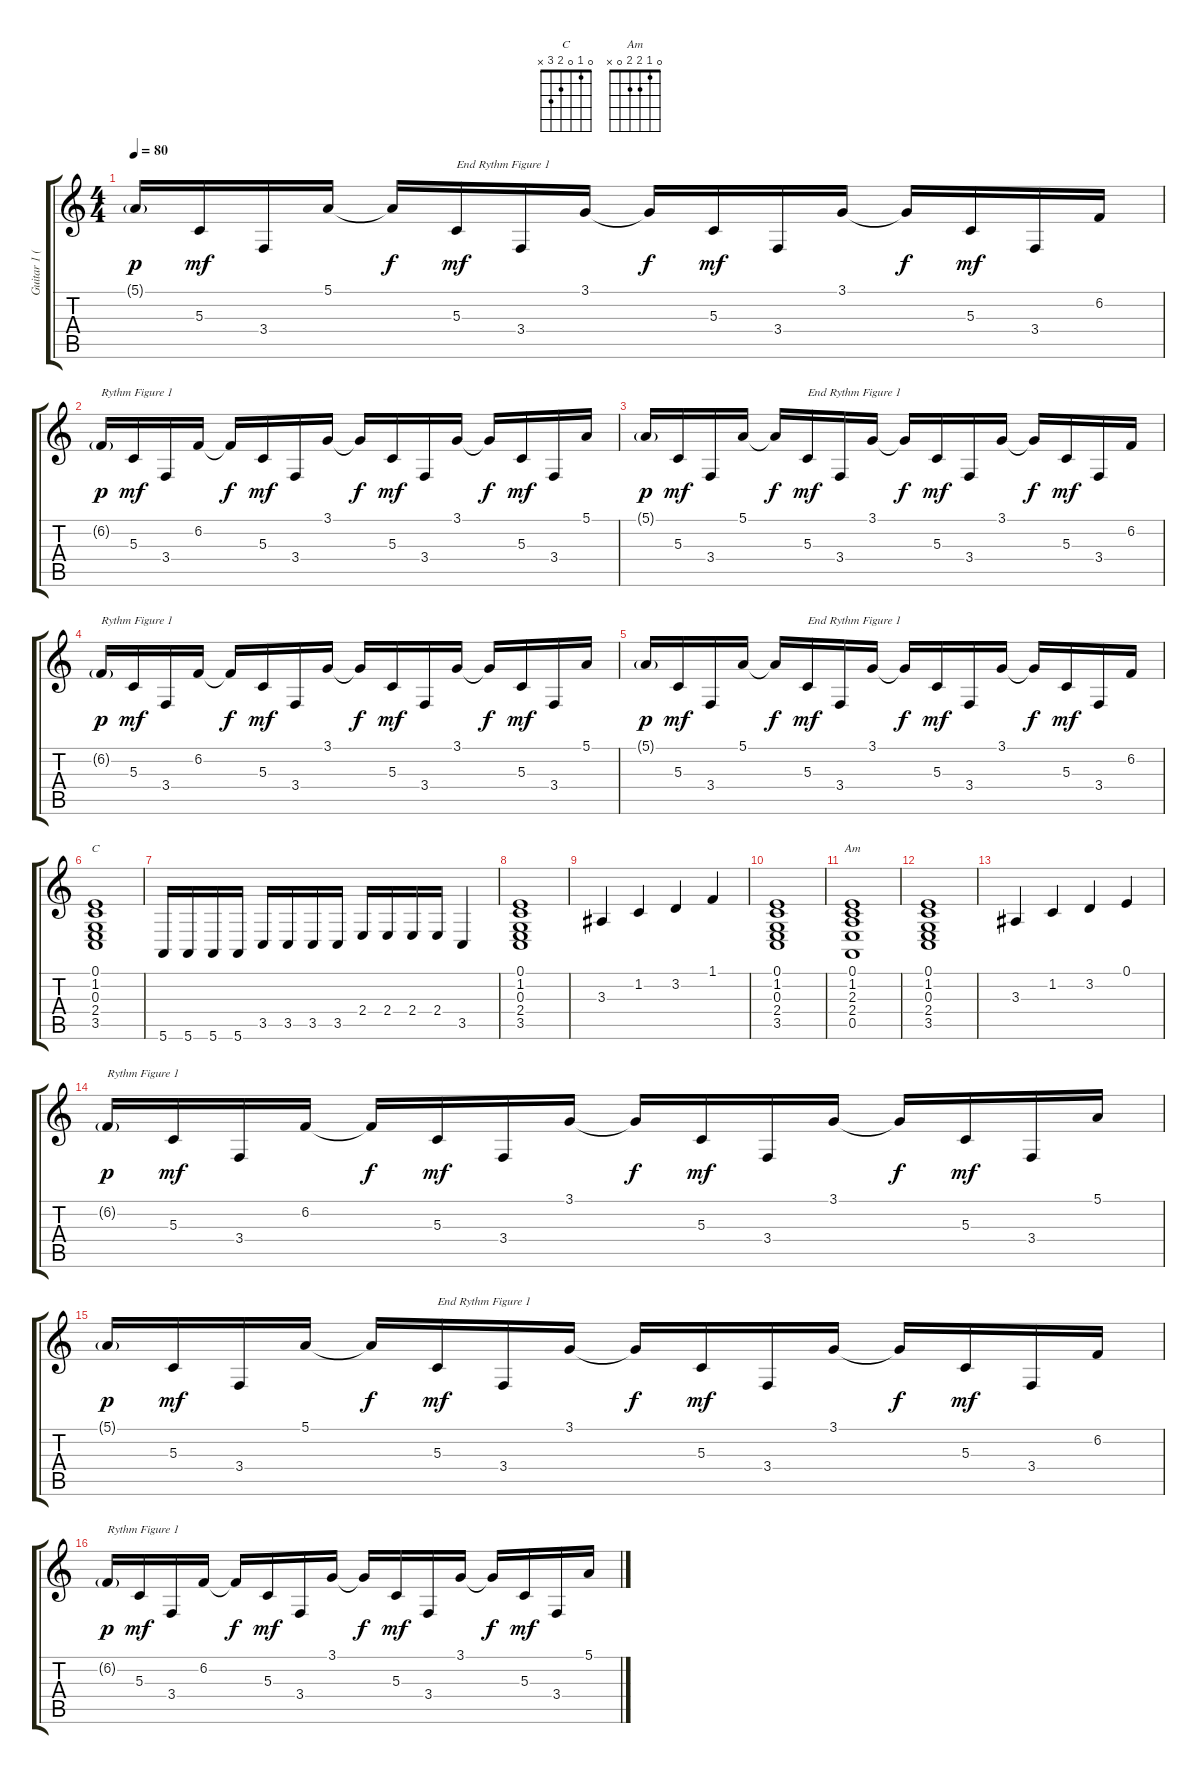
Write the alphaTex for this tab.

\track ("Guitar 1 (Lead)" "Guitar 1 (") {instrument sitar}
\staff {score tabs}
\tuning (E4 B3 G3 D3 A2 E2) {hide}
\chord ("C" 0 1 0 2 3 x)
\chord ("Am" 0 1 2 2 0 x)
\ts (4 4)
\tempo 80
\clef g2
\ks c
5.1{g}.16{dy p} 5.3.16{dy mf} 3.4.16 5.1.16 5.1{t}.16{dy f} 5.3.16{txt "End Rythm Figure 1" dy mf} 3.4.16 3.1.16 3.1{t}.16{dy f} 5.3.16{dy mf} 3.4.16 3.1.16 3.1{t}.16{dy f} 5.3.16{dy mf} 3.4.16 6.2.16 |
6.2{g}.16{txt "Rythm Figure 1" dy p} 5.3.16{dy mf} 3.4.16 6.2.16 6.2{t}.16{dy f} 5.3.16{dy mf} 3.4.16 3.1.16 3.1{t}.16{dy f} 5.3.16{dy mf} 3.4.16 3.1.16 3.1{t}.16{dy f} 5.3.16{dy mf} 3.4.16 5.1.16 |
5.1{g}.16{dy p} 5.3.16{dy mf} 3.4.16 5.1.16 5.1{t}.16{dy f} 5.3.16{txt "End Rythm Figure 1" dy mf} 3.4.16 3.1.16 3.1{t}.16{dy f} 5.3.16{dy mf} 3.4.16 3.1.16 3.1{t}.16{dy f} 5.3.16{dy mf} 3.4.16 6.2.16 |
6.2{g}.16{txt "Rythm Figure 1" dy p} 5.3.16{dy mf} 3.4.16 6.2.16 6.2{t}.16{dy f} 5.3.16{dy mf} 3.4.16 3.1.16 3.1{t}.16{dy f} 5.3.16{dy mf} 3.4.16 3.1.16 3.1{t}.16{dy f} 5.3.16{dy mf} 3.4.16 5.1.16 |
5.1{g}.16{dy p} 5.3.16{dy mf} 3.4.16 5.1.16 5.1{t}.16{dy f} 5.3.16{txt "End Rythm Figure 1" dy mf} 3.4.16 3.1.16 3.1{t}.16{dy f} 5.3.16{dy mf} 3.4.16 3.1.16 3.1{t}.16{dy f} 5.3.16{dy mf} 3.4.16 6.2.16 |
(0.1 1.2 0.3 2.4 3.5).1{ch "C"} |
5.6.16 5.6.16 5.6.16 5.6.16 3.5.16 3.5.16 3.5.16 3.5.16 2.4.16 2.4.16 2.4.16 2.4.16 3.5.4 |
(0.1 1.2 0.3 2.4 3.5).1 |
3.3.4 1.2.4 3.2.4 1.1.4 |
(0.1 1.2 0.3 2.4 3.5).1 |
(0.1 1.2 2.3 2.4 0.5).1{ch "Am"} |
(0.1 1.2 0.3 2.4 3.5).1 |
3.3.4 1.2.4 3.2.4 0.1.4 |
6.2{g}.16{txt "Rythm Figure 1" dy p} 5.3.16{dy mf} 3.4.16 6.2.16 6.2{t}.16{dy f} 5.3.16{dy mf} 3.4.16 3.1.16 3.1{t}.16{dy f} 5.3.16{dy mf} 3.4.16 3.1.16 3.1{t}.16{dy f} 5.3.16{dy mf} 3.4.16 5.1.16 |
5.1{g}.16{dy p} 5.3.16{dy mf} 3.4.16 5.1.16 5.1{t}.16{dy f} 5.3.16{txt "End Rythm Figure 1" dy mf} 3.4.16 3.1.16 3.1{t}.16{dy f} 5.3.16{dy mf} 3.4.16 3.1.16 3.1{t}.16{dy f} 5.3.16{dy mf} 3.4.16 6.2.16 |
6.2{g}.16{txt "Rythm Figure 1" dy p} 5.3.16{dy mf} 3.4.16 6.2.16 6.2{t}.16{dy f} 5.3.16{dy mf} 3.4.16 3.1.16 3.1{t}.16{dy f} 5.3.16{dy mf} 3.4.16 3.1.16 3.1{t}.16{dy f} 5.3.16{dy mf} 3.4.16 5.1.16
